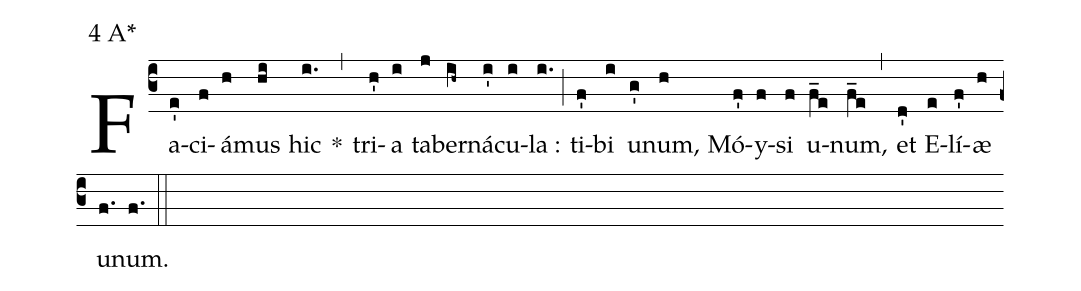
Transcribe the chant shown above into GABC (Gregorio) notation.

mode:4 A*;
%%
(c3) Fa(e')ci(f)á(h)mus(hi) hic(i.) *(,) tri(h')a(i) ta(j)ber(ih~)ná(i')cu(i)la :(i.) (;) ti(f')bi(i) u(g')num,(h) Mó(f')y(f)si(f) u(f_e)num,(f_e) (,) et(d') E(e)lí(f')æ(h) u(f.)num.(f.) (::)
